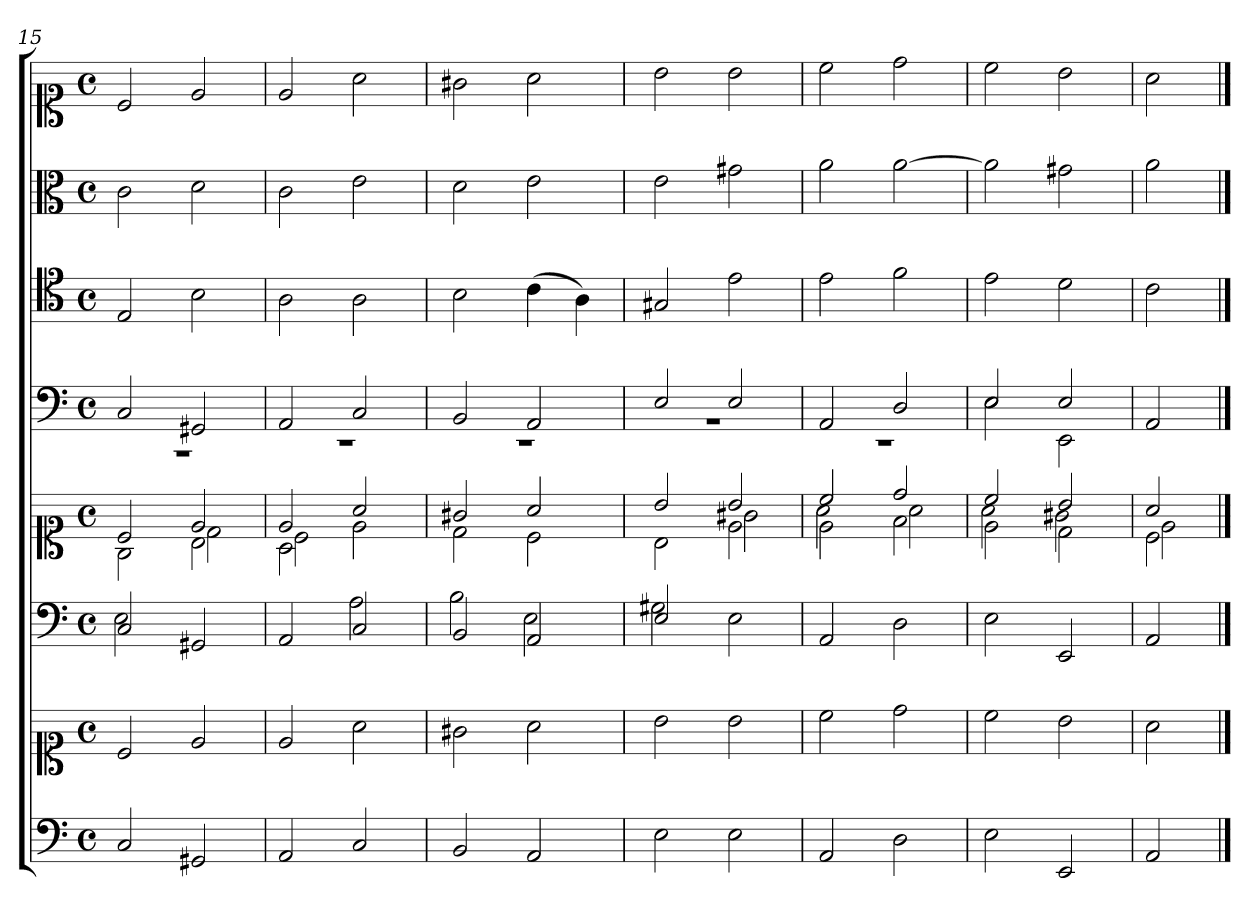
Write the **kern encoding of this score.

**kern	**kern	**kern	**kern	**kern	**kern	**kern	**kern
*part6	*part6	*part5	*part5	*part4	*part3	*part2	*part1
*staff8	*staff7	*staff6	*staff5	*staff4	*staff3	*staff2	*staff1
*clefF4	*clefC1	*clefF4	*clefC1	*clefF4	*clefC4	*clefC3	*clefC1
*k[]	*k[]	*k[]	*k[]	*k[]	*k[]	*k[]	*k[]
*M4/4	*M4/4	*M4/4	*M4/4	*M4/4	*M4/4	*M4/4	*M4/4
*met(c)	*met(c)	*met(c)	*met(c)	*met(c)	*met(c)	*met(c)	*met(c)
=15	=15	=15	=15	=15	=15	=15	=15
*	*	*^	*^	*^	*	*	*
*	*	*	*	*	*^	*	*	*	*	*
2C	2c	2C	2E	2c	2ryy	2G\	2C	1r	2E	2c	2c
2GG#X	2e	2GG#X	2ryy	2e	2B	2d\	2GG#X	.	2B	2d	2e
=16	=16	=16	=16	=16	=16	=16	=16	=16	=16	=16	=16
2AA	2e	2AA	2ryy	2e	2A	2c\	2AA	1r	2A	2c	2e
2C	2a	2C	2A	2a	2ryy	2e\	2C	.	2A	2e	2a
*	*	*	*	*	*v	*v	*	*	*	*	*
=17	=17	=17	=17	=17	=17	=17	=17	=17	=17	=17
2BB	2g#X	2BB	2B	2g#X	2d	2BB	1r	2B	2d	2g#X
2AA	2a	2AA	2E	2a	2c	2AA	.	(4c	2e	2a
.	.	.	.	.	.	.	.	4A)	.	.
=18	=18	=18	=18	=18	=18	=18	=18	=18	=18	=18
*	*	*	*	*	*^	*	*	*	*	*
2E	2b	2E	2G#X	2b	2ryy	2B\	2E	1r	2G#X	2e	2b
2E	2b	2E	2ryy	2b	2e	2g#X\	2E	.	2e	2g#X	2b
*	*	*v	*v	*	*	*	*	*	*	*	*
=19	=19	=19	=19	=19	=19	=19	=19	=19	=19	=19
2AA	2cc	2AA	2cc	2e	2a\	2AA	1r	2e	2a	2cc
2D	2dd	2D	2dd	2f	2a\	2D	.	2f	[2a	2dd
=20	=20	=20	=20	=20	=20	=20	=20	=20	=20	=20
2E	2cc	2E	2cc	2e	2a\	2E	2E	2e	2a]	2cc
2EE	2b	2EE	2b	2d	2g#X\	2E	2EE	2d	2g#X	2b
*	*	*	*	*	*	*v	*v	*	*	*
=21	=21	=21	=21	=21	=21	=21	=21	=21	=21
2AA	2a	2AA	2a	2c	2e\	2AA	2c	2a	2a
*	*	*	*v	*v	*v	*	*	*	*
==	==	==	==	==	==	==	==
*-	*-	*-	*-	*-	*-	*-	*-
